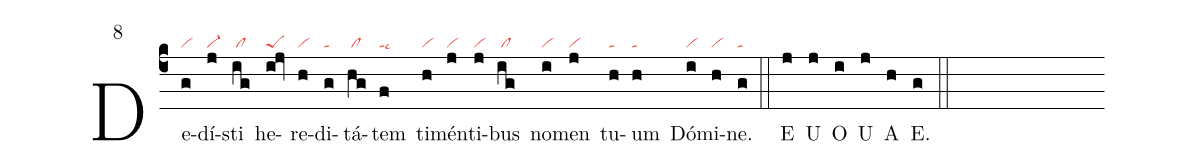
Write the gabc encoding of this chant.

mode: 8;
nabc-lines: 1;
%%
(c4)
De(g|vi)dí(j|vi-)sti(ig|/cl) he(iqj|peS)re(h|vi)di(g|ta)tá(hg|/cl)tem(f|talsc6) ti(h|vi)mén(j|vi)ti(j|vi)bus(ig|/cl) no(i|vi)men(j|vi) tu(h|ta)um(h|ta) Dó(i|vi)mi(h|vi)ne.(g|ta) (::)

E(j) U(j) O(i) U(j) A(h) E.(g) (::)
